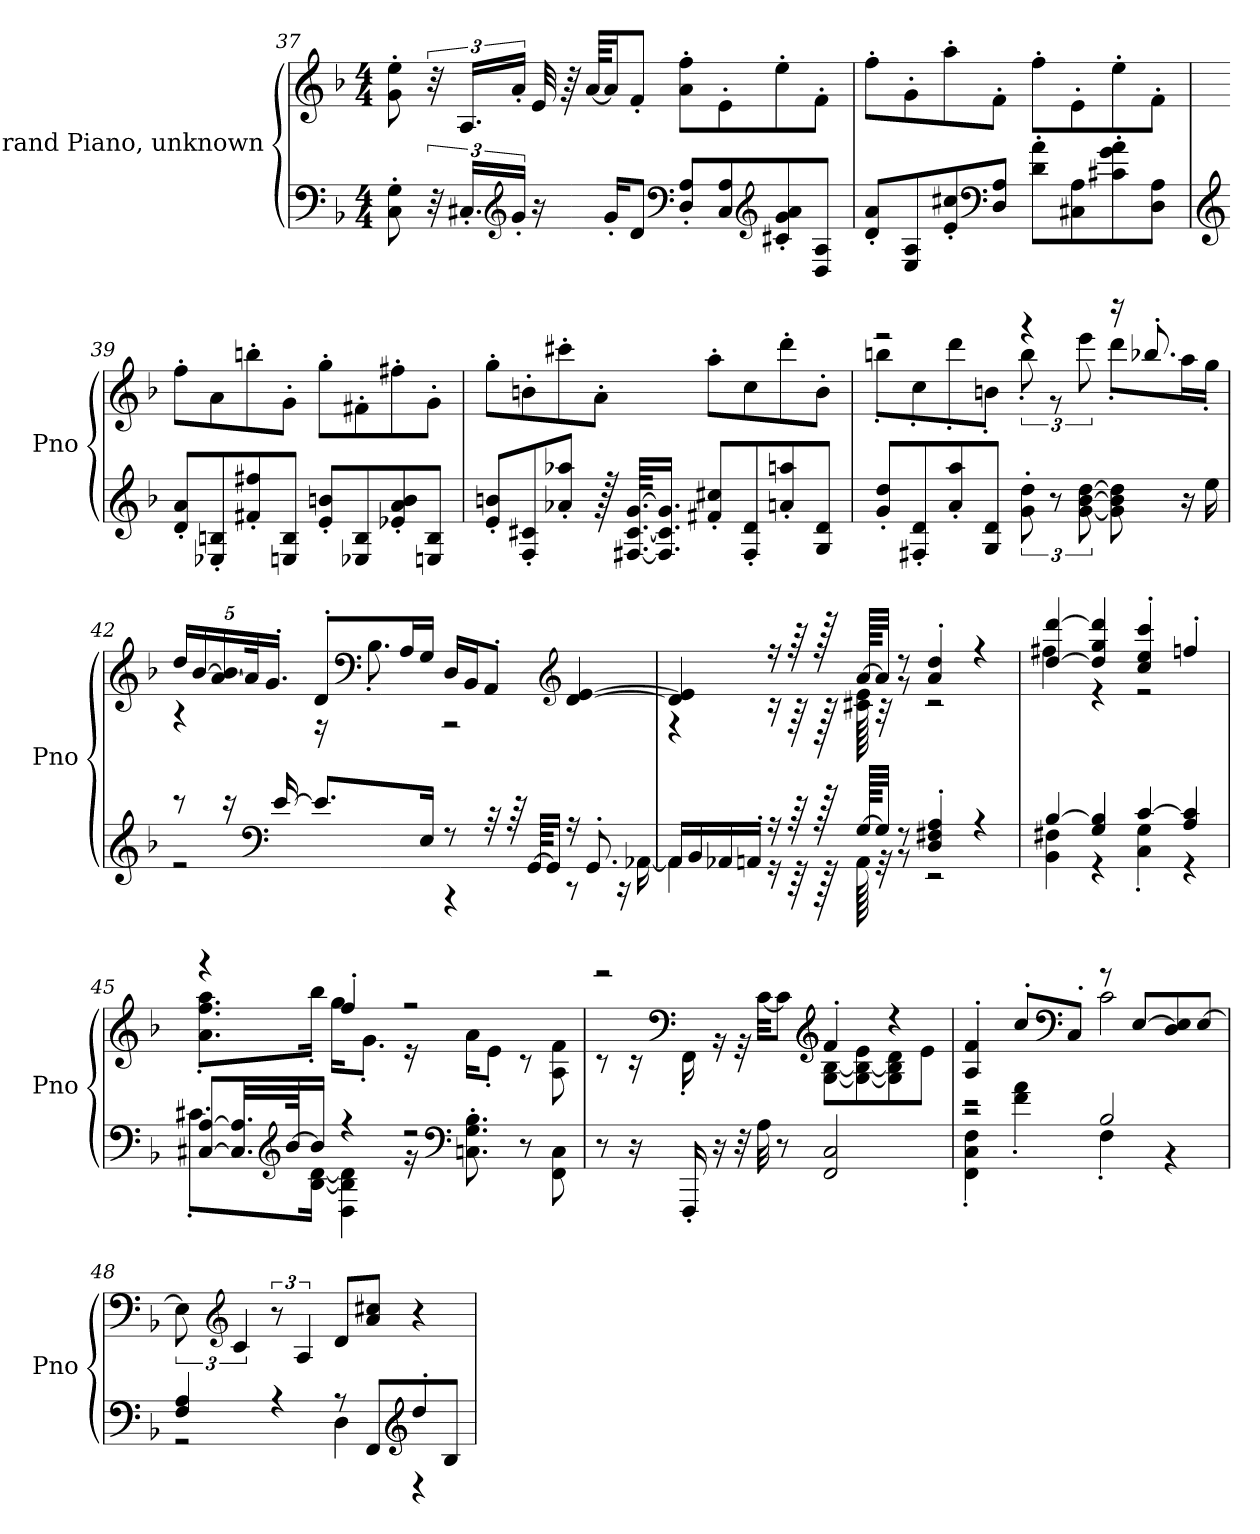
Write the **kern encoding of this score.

**kern	**kern
*part1	*part1
*staff2	*staff1
*I"Grand Piano, unknown	*
*I'Pno	*
!!LO:LB:g=z
*clefF4	*clefG2
*k[b-]	*k[b-]
*M4/4	*M4/4
=37	=37
8C\' 8G\'	8g\' 8ee\'
48r	48r
24.C#X'/LL	24.A/LL
*clefG2	*
24g'/JJ	24a'/JJ
16r	32e/
.	64r
.	[64a/KKLL
16g'/KL	16a/J]
8d/J	8f'/J
*clefF4	*
8D/' 8A/'L	8a\' 8ff\'L
8C#/ 8A/	8e'\
*clefG2	*
8c#X/' 8g/' 8a/'	8ee'\
8D/ 8A/J	8f'\J
=38	=38
8d/' 8a/'L	8ff'\L
8E/ 8A/	8g'\
8e/' 8cc#X/'	8aa'\
*clefF4	*
8D/ 8A/J	8f'\J
8d\' 8a\'L	8ff'\L
8C#X\ 8A\	8e'\
8c#X\' 8g\' 8a\'	8ee'\
8D\ 8A\J	8f'\J
!!LO:LB:g=z
=39	=39
*clefG2	*
8d/' 8a/'L	8ff'\L
8E-X/' 8Bn/'	8a\
8f#X/' 8ff#X/'	8bbn'\
8En/ 8B/J	8g'\J
8e/' 8bn/'L	8gg'\L
8E-X/ 8B/	8f#X'\
8e-X/' 8a/' 8b/'	8ff#X'\
8En/ 8B/J	8g'\J
=40	=40
8e/' 8bn/'L	8gg'\L
8F/' 8c#X/'	8bn'\
8a-X/' 8aa-X/'J	8ccc#X'\
128r	8a'\J
[64.F#X/ [64.c#/ [64.g/KKLL	.
16.F#/] 16.c#/] 16.g/]JJ	.
8f#X/' 8cc#X/'L	8aa'\L
8F#/' 8d/'	8cc\
8an/' 8aan/'	8ddd'\
8G/ 8d/J	8b'\J
!!LO:LB:g=z
=41	=41
*	*^
8g/' 8dd/'L	2r	8bbn'\L
8F#X/' 8d/'	.	8cc'\
8a/' 8aa/'	.	8ddd'\
8G/ 8d/J	.	8bn'\J
12g\' 12dd\'	4r	12bb'\
12r	.	12r
[12g\ [12b-\ [12dd\	.	12eee\
8g\] 8b-\] 8dd\]	16r	8ddd'\L
.	8.bb-X'/	.
16r	.	16aa\L
16ee\	.	16gg'\JJ
=42	=42	=42
*^	*	*
*	*	*Xbrackettup	*
8r	2r	20dd/LL	4r
.	.	[20b-/	.
.	.	[20a/ 20b-/]	.
16r	.	.	.
.	.	40a/K]	.
.	.	20.g'/JJ	.
*clefF4	*	*	*
[16e/	.	.	.
8.e/L]	.	8d'/L	16r
*	*	*clefF4	*
.	.	.	8.B-'\
.	.	16A/L	.
16E/Jk	.	16G/JJ	.
8r	4r	16D/LL	2r
.	.	16BB-/J	.
32r	.	8AA'/J	.
64r	.	.	.
[64GG/KKLL	.	.	.
16GG/JJ]	.	.	.
*	*	*clefG2	*
16r	8r	[4d/ [4e/	.
8.GG'/	.	.	.
.	16r	.	.
.	[16AA-X\	.	.
!!LO:PB:g=z	!!
=43	=43	=43	=43
16AA/LL	4AA-\]	4d/] 4e/]	4r
16BB-/	.	.	.
16AA-X/	.	.	.
16AAn'/JJ	.	.	.
16r	16r	16r	16r
64r	64r	64r	64r
128r	128r	128r	128r
[128G/KKLLL	128AA\	[128a/KKLLL	128c#X\ 128e\
32G/JJJ]	32r	32a/JJJ]	32r
8r	8r	8r	8r
4D/' 4F#X/' 4A/'	2r	4a/' 4dd/'	2r
4r	.	4r	.
=44	=44	=44	=44
[4B-/	4BB-\ 4F#X\	[4dd/ [4ddd/	4ff#X\
4G/ 4B-/]	4r	4dd/] 4gg/ 4ddd/]	4r
[4c/	4C\' 4G\'	4cc/' 4ee/' 4ccc/'	2r
4A/ 4c/]	4r	4ffn'/	.
=45	=45	=45	=45
[8C#X/ [8A/L	8.c#X'\L	4r	8.a\' 8.ff\' 8.aa\'L
32.C#/] 32.A/]LL	.	.	.
*clefG2	*	*	*
[64b-/JK	.	.	.
16b-/JJ]	[16B-\ [16d\Jk	.	16bb-'\Jk
4r	4D\ 4B-\] 4d\]	4ff'/	16gg\KL
.	.	.	8.g'\J
2r	16r	2r	16r
*clefF4	*	*	*
.	8.Cn\' 8.G\' 8.B-\'	.	16a\KL
.	.	.	8e'\J
.	8r	.	8r
.	8FF\ 8C\	.	8A\ 8f\
*v	*v	*	*
!!LO:LB:g=z	!!
=46	=46	=46
8r	2r	8r
16r	.	16r
*	*clefF4	*
16FFF'/	.	16FF'\
16r	.	16r
32r	.	32r
32A\	.	[32c\KKL
8r	.	8c\J]
*	*clefG2	*
2FF/ 2C/	4f'/	[8G\ [8B-\L
.	.	8G\_ 8B-\_ 8e\
.	4r	8G\] 8B-\] 8d\
.	.	8e\J
=47	=47	=47
*^	*	*
2r	4FF\' 4C\' 4F\'	4A/' 4f/'	2r
.	4f\' 4a\'	8cc'/L	.
*	*	*clefF4	*
.	.	8C'/J	.
2B-/	4F'\	8r	2c\
.	.	[8E/L	.
.	4r	8D/ 8E/]	.
.	.	[8E/J	.
*	*	*v	*v
=48	=48	=48
*	*	*brackettup
4F/ 4A/	2r	12E\]
*	*	*clefG2
.	.	6c/
4r	.	12r
.	.	6A/
8r	4D\	8d/L
8FF/L	.	8a/ 8cc#X/J
*clefG2	*	*
8dd'/	4r	4r
8B-/J	.	.
*v	*v	*
=	=
*-	*-
